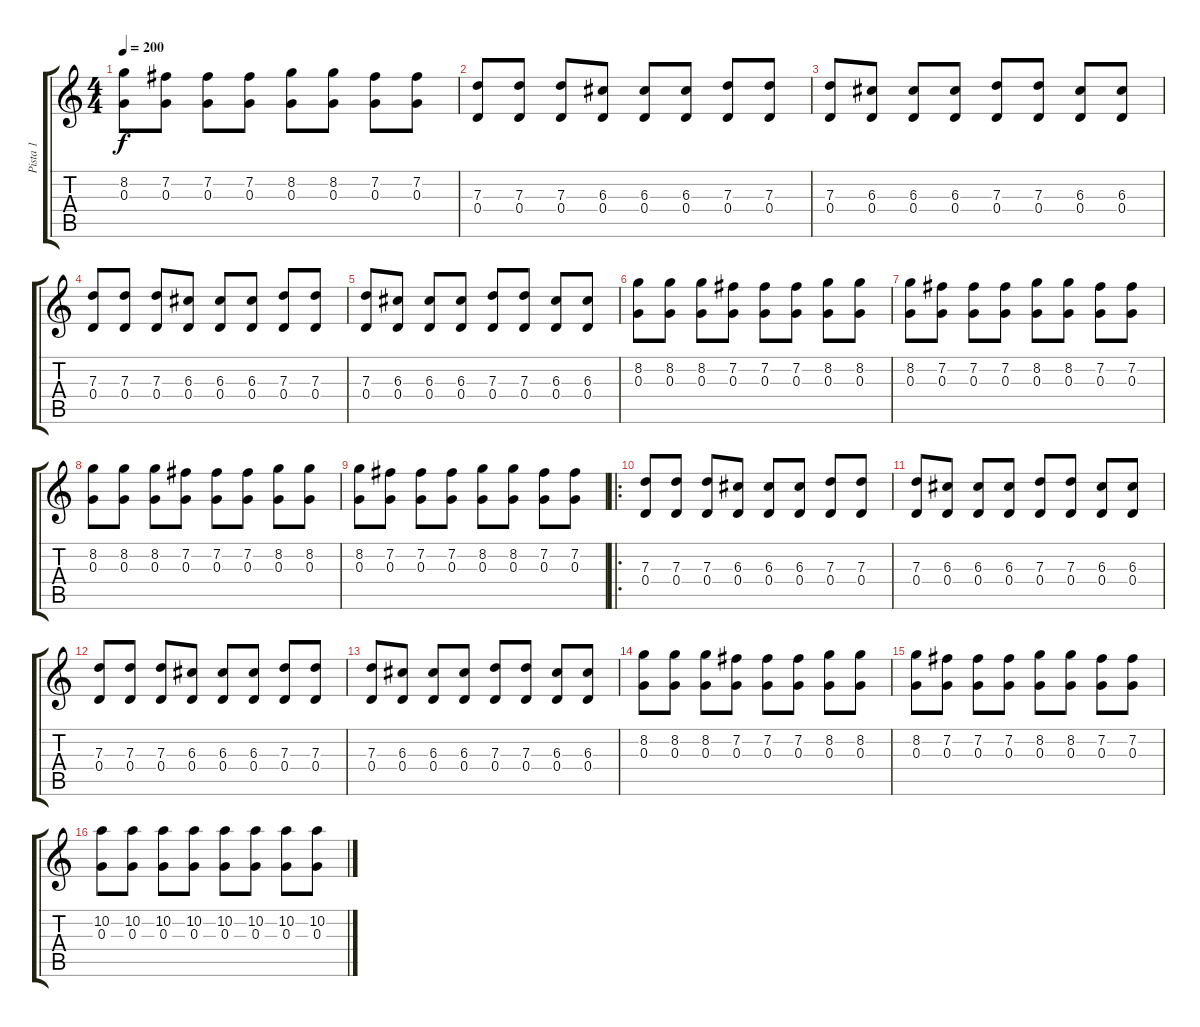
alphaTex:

\track ("Pista 1" "Pista 1") {instrument distortionguitar}
\staff {score tabs}
\tuning (E4 B3 G3 D3 A2 E2) {hide}
\ts (4 4)
\tempo 200
\clef g2
\ks c
(8.2 0.3).8{dy f} (7.2 0.3).8 (7.2 0.3).8 (7.2 0.3).8 (8.2 0.3).8 (8.2 0.3).8 (7.2 0.3).8 (7.2 0.3).8 |
(7.3 0.4).8 (7.3 0.4).8 (7.3 0.4).8 (6.3 0.4).8 (6.3 0.4).8 (6.3 0.4).8 (7.3 0.4).8 (7.3 0.4).8 |
(7.3 0.4).8 (6.3 0.4).8 (6.3 0.4).8 (6.3 0.4).8 (7.3 0.4).8 (7.3 0.4).8 (6.3 0.4).8 (6.3 0.4).8 |
(7.3 0.4).8 (7.3 0.4).8 (7.3 0.4).8 (6.3 0.4).8 (6.3 0.4).8 (6.3 0.4).8 (7.3 0.4).8 (7.3 0.4).8 |
(7.3 0.4).8 (6.3 0.4).8 (6.3 0.4).8 (6.3 0.4).8 (7.3 0.4).8 (7.3 0.4).8 (6.3 0.4).8 (6.3 0.4).8 |
(8.2 0.3).8 (8.2 0.3).8 (8.2 0.3).8 (7.2 0.3).8 (7.2 0.3).8 (7.2 0.3).8 (8.2 0.3).8 (8.2 0.3).8 |
(8.2 0.3).8 (7.2 0.3).8 (7.2 0.3).8 (7.2 0.3).8 (8.2 0.3).8 (8.2 0.3).8 (7.2 0.3).8 (7.2 0.3).8 |
(8.2 0.3).8 (8.2 0.3).8 (8.2 0.3).8 (7.2 0.3).8 (7.2 0.3).8 (7.2 0.3).8 (8.2 0.3).8 (8.2 0.3).8 |
(8.2 0.3).8 (7.2 0.3).8 (7.2 0.3).8 (7.2 0.3).8 (8.2 0.3).8 (8.2 0.3).8 (7.2 0.3).8 (7.2 0.3).8 |
\ro
(7.3 0.4).8 (7.3 0.4).8 (7.3 0.4).8 (6.3 0.4).8 (6.3 0.4).8 (6.3 0.4).8 (7.3 0.4).8 (7.3 0.4).8 |
(7.3 0.4).8 (6.3 0.4).8 (6.3 0.4).8 (6.3 0.4).8 (7.3 0.4).8 (7.3 0.4).8 (6.3 0.4).8 (6.3 0.4).8 |
(7.3 0.4).8 (7.3 0.4).8 (7.3 0.4).8 (6.3 0.4).8 (6.3 0.4).8 (6.3 0.4).8 (7.3 0.4).8 (7.3 0.4).8 |
(7.3 0.4).8 (6.3 0.4).8 (6.3 0.4).8 (6.3 0.4).8 (7.3 0.4).8 (7.3 0.4).8 (6.3 0.4).8 (6.3 0.4).8 |
(8.2 0.3).8 (8.2 0.3).8 (8.2 0.3).8 (7.2 0.3).8 (7.2 0.3).8 (7.2 0.3).8 (8.2 0.3).8 (8.2 0.3).8 |
(8.2 0.3).8 (7.2 0.3).8 (7.2 0.3).8 (7.2 0.3).8 (8.2 0.3).8 (8.2 0.3).8 (7.2 0.3).8 (7.2 0.3).8 |
(10.2 0.3).8 (10.2 0.3).8 (10.2 0.3).8 (10.2 0.3).8 (10.2 0.3).8 (10.2 0.3).8 (10.2 0.3).8 (10.2 0.3).8
